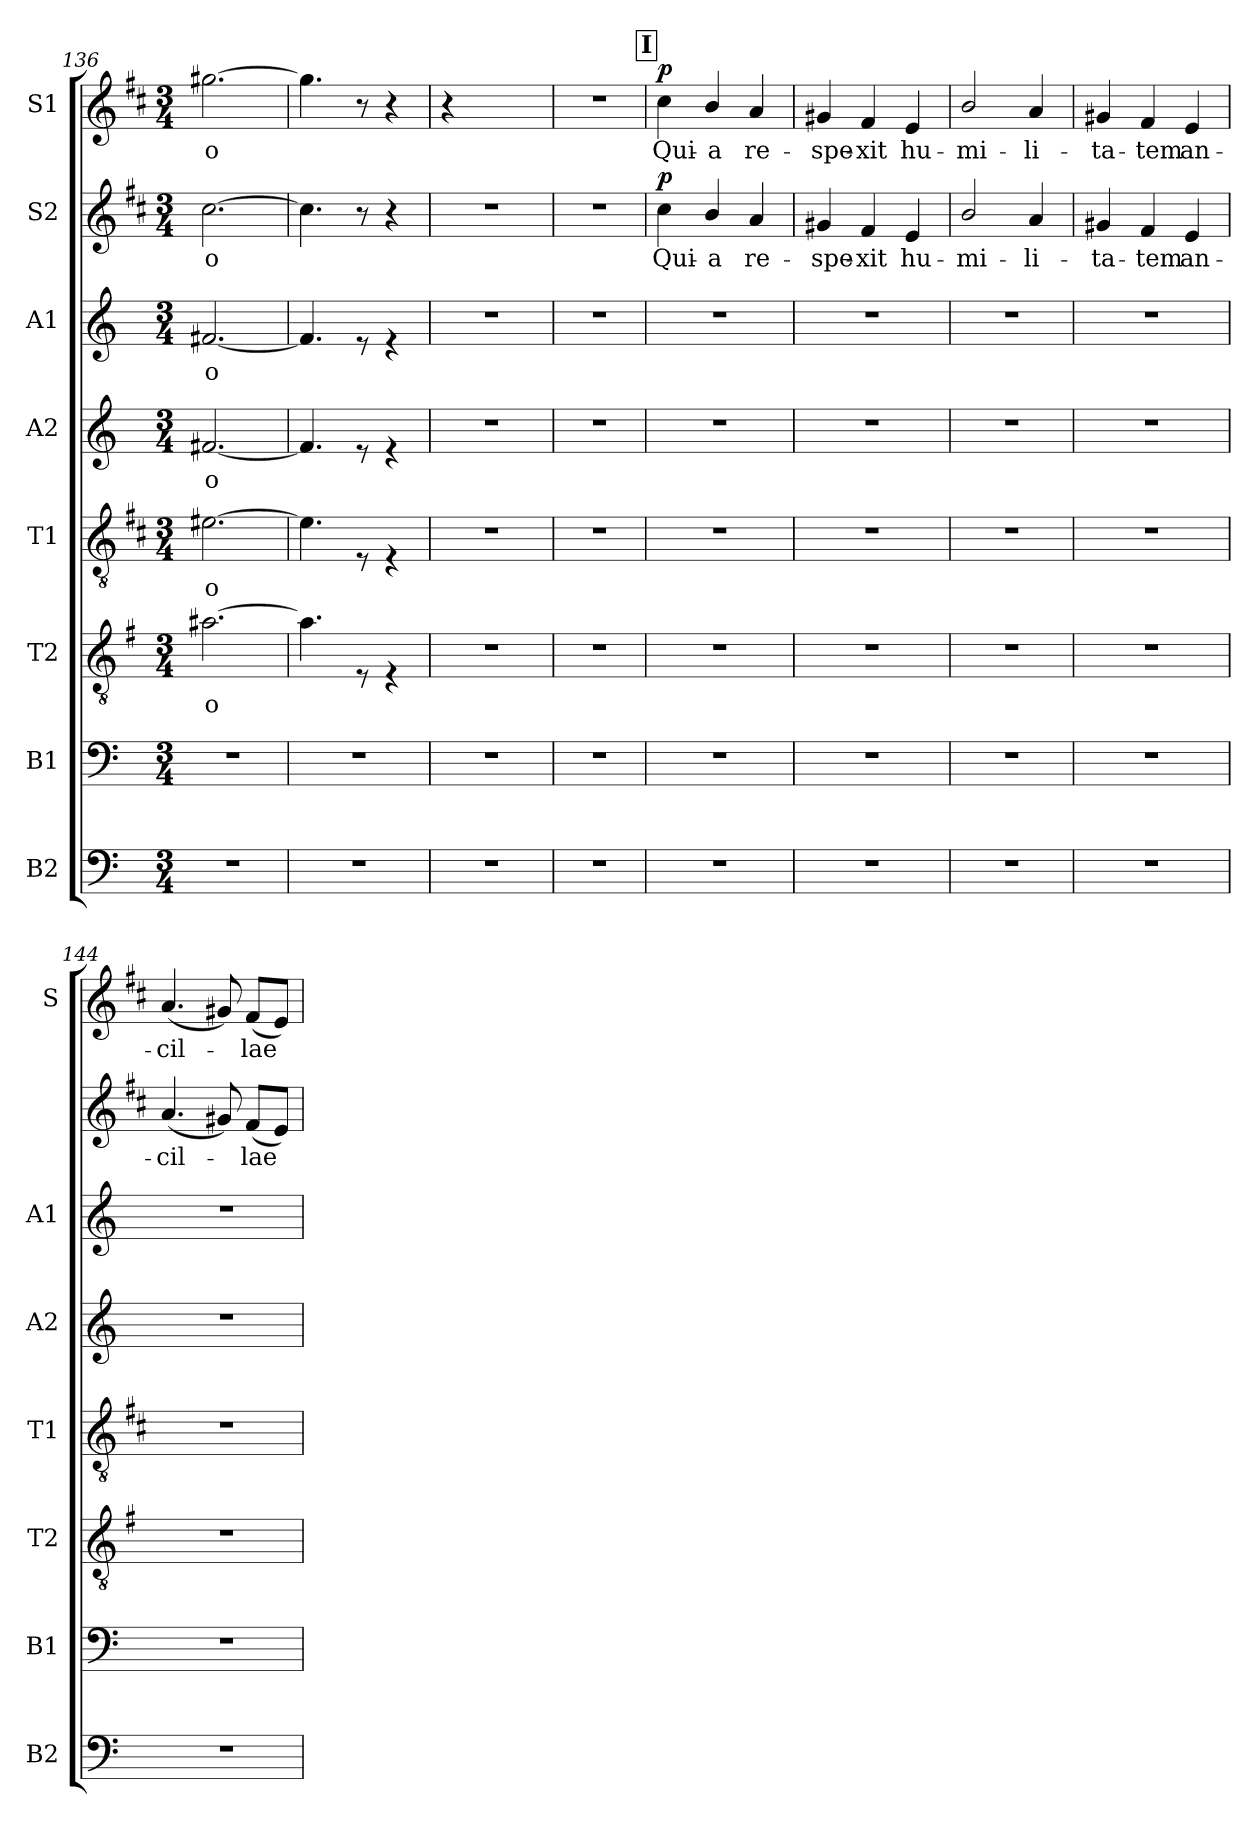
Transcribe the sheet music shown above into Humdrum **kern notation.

**kern	**kern	**kern	**text	**kern	**text	**kern	**text	**kern	**text	**kern	**text	**dynam	**kern	**text	**dynam
*part8	*part7	*part6	*part6	*part5	*part5	*part4	*part4	*part3	*part3	*part2	*part2	*part2	*part1	*part1	*part1
*staff8	*staff7	*staff6	*staff6	*staff5	*staff5	*staff4	*staff4	*staff3	*staff3	*staff2	*staff2	*staff2	*staff1	*staff1	*staff1
*I"B2	*I"B1	*I"T2	*	*I"T1	*	*I"A2	*	*I"A1	*	*I"S2	*	*	*I"S1	*	*
*I'B2	*I'B1	*I'T2	*	*I'T1	*	*I'A2	*	*I'A1	*	*	*	*	*I'S	*	*
*clefF4	*clefF4	*clefGv2	*	*clefGv2	*	*clefG2	*	*clefG2	*	*clefG2	*	*	*clefG2	*	*
*	*	*ITrd4c7	*	*ITrd1c2	*	*	*	*	*	*ITrd1c2	*	*	*ITrd1c2	*	*
*k[]	*k[]	*k[]	*	*k[]	*	*k[]	*	*k[]	*	*k[]	*	*	*k[]	*	*
*M3/4	*M3/4	*M3/4	*	*M3/4	*	*M3/4	*	*M3/4	*	*M3/4	*	*	*M3/4	*	*
=136	=136	=136	=136	=136	=136	=136	=136	=136	=136	=136	=136	=136	=136	=136	=136
2.r	2.r	[2.d#X\	-o	[2.d#X\	-o	[2.f#X/	-o	[2.f#X/	-o	[2.b\	-o	.	[2.ff#X\	-o	.
!!LO:PB:g=z
=137	=137	=137	=137	=137	=137	=137	=137	=137	=137	=137	=137	=137	=137	=137	=137
2.r	2.r	4.d#\]	.	4.d#\]	.	4.f#/]	.	4.f#/]	.	4.b\]	.	.	4.ff#\]	.	.
.	.	8rE	.	8rE	.	8re	.	8re	.	8r	.	.	8r	.	.
.	.	4rE	.	4rE	.	4re	.	4re	.	4r	.	.	4r	.	.
=138	=138	=138	=138	=138	=138	=138	=138	=138	=138	=138	=138	=138	=138	=138	=138
2.r	2.r	2.r	.	2.r	.	2.r	.	2.r	.	2.r	.	.	4r	.	.
.	.	.	.	.	.	.	.	.	.	.	.	.	2ryy	.	.
=139	=139	=139	=139	=139	=139	=139	=139	=139	=139	=139	=139	=139	=139	=139	=139
2.r	2.r	2.r	.	2.r	.	2.r	.	2.r	.	2.r	.	.	2.r	.	.
!!LO:REH:place=s1:a:fs=14:t=I
=140	=140	=140	=140	=140	=140	=140	=140	=140	=140	=140	=140	=140	=140	=140	=140
!	!	!	!	!	!	!	!	!	!	!	!	!LO:DY:a	!	!	!LO:DY:a
2.r	2.r	2.r	.	2.r	.	2.r	.	2.r	.	4b\	Qui-	p	4b\	Qui-	p
.	.	.	.	.	.	.	.	.	.	4a/	-a	.	4a/	-a	.
.	.	.	.	.	.	.	.	.	.	4g/	re-	.	4g/	re-	.
=141	=141	=141	=141	=141	=141	=141	=141	=141	=141	=141	=141	=141	=141	=141	=141
2.r	2.r	2.r	.	2.r	.	2.r	.	2.r	.	4f#X/	-spe-	.	4f#X/	-spe-	.
.	.	.	.	.	.	.	.	.	.	4e/	-xit	.	4e/	-xit	.
.	.	.	.	.	.	.	.	.	.	4d/	hu-	.	4d/	hu-	.
=142	=142	=142	=142	=142	=142	=142	=142	=142	=142	=142	=142	=142	=142	=142	=142
2.r	2.r	2.r	.	2.r	.	2.r	.	2.r	.	2a/	-mi-	.	2a/	-mi-	.
.	.	.	.	.	.	.	.	.	.	4g/	-li-	.	4g/	-li-	.
!!LO:PB:g=z
=143	=143	=143	=143	=143	=143	=143	=143	=143	=143	=143	=143	=143	=143	=143	=143
2.r	2.r	2.r	.	2.r	.	2.r	.	2.r	.	4f#X/	-ta-	.	4f#X/	-ta-	.
.	.	.	.	.	.	.	.	.	.	4e/	-tem	.	4e/	-tem	.
.	.	.	.	.	.	.	.	.	.	4d/	an-	.	4d/	an-	.
=144	=144	=144	=144	=144	=144	=144	=144	=144	=144	=144	=144	=144	=144	=144	=144
2.r	2.r	2.r	.	2.r	.	2.r	.	2.r	.	(4.g/	-cil-	.	(4.g/	-cil-	.
.	.	.	.	.	.	.	.	.	.	8f#X/)	.	.	8f#X/)	.	.
.	.	.	.	.	.	.	.	.	.	(8e/L	-lae	.	(8e/L	-lae	.
.	.	.	.	.	.	.	.	.	.	8d/J)	.	.	8d/J)	.	.
=	=	=	=	=	=	=	=	=	=	=	=	=	=	=	=
*-	*-	*-	*-	*-	*-	*-	*-	*-	*-	*-	*-	*-	*-	*-	*-
